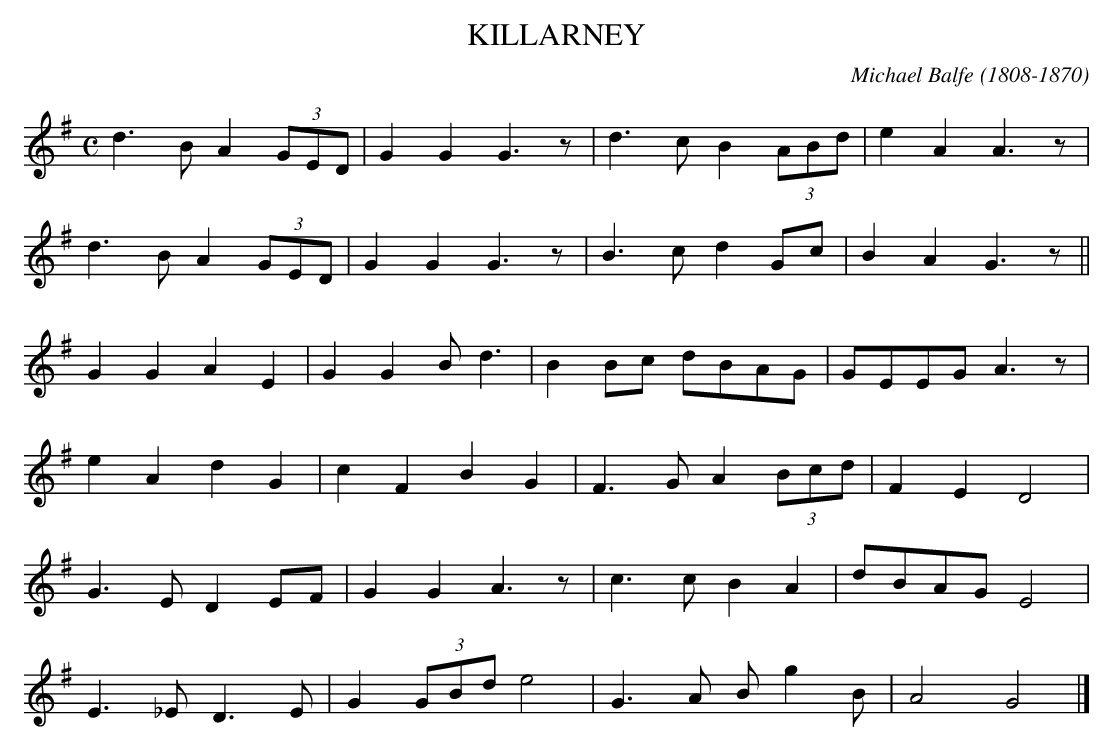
X:1
T:KILLARNEY
C:Michael Balfe (1808-1870)
Y:"slow"
M:C
L:1/8
K:G
d3B A2 (3GED|G2G2 G3z|d3c B2 (3ABd|e2A2 A3z|
d3B A2 (3GED|G2G2 G3z|B3c d2Gc|B2A2 G3z||
G2G2 A2E2|G2G2 Bd3|B2Bc dBAG|GEEG A3z|
e2A2 d2G2|c2F2 B2G2|F3G A2 (3Bcd|F2E2 D4|
G3E D2EF|G2G2 A3z|c3c B2A2|dBAG E4|
E3_E D3E|G2 (3GBd e4|G3A Bg2B|A4G4|]
